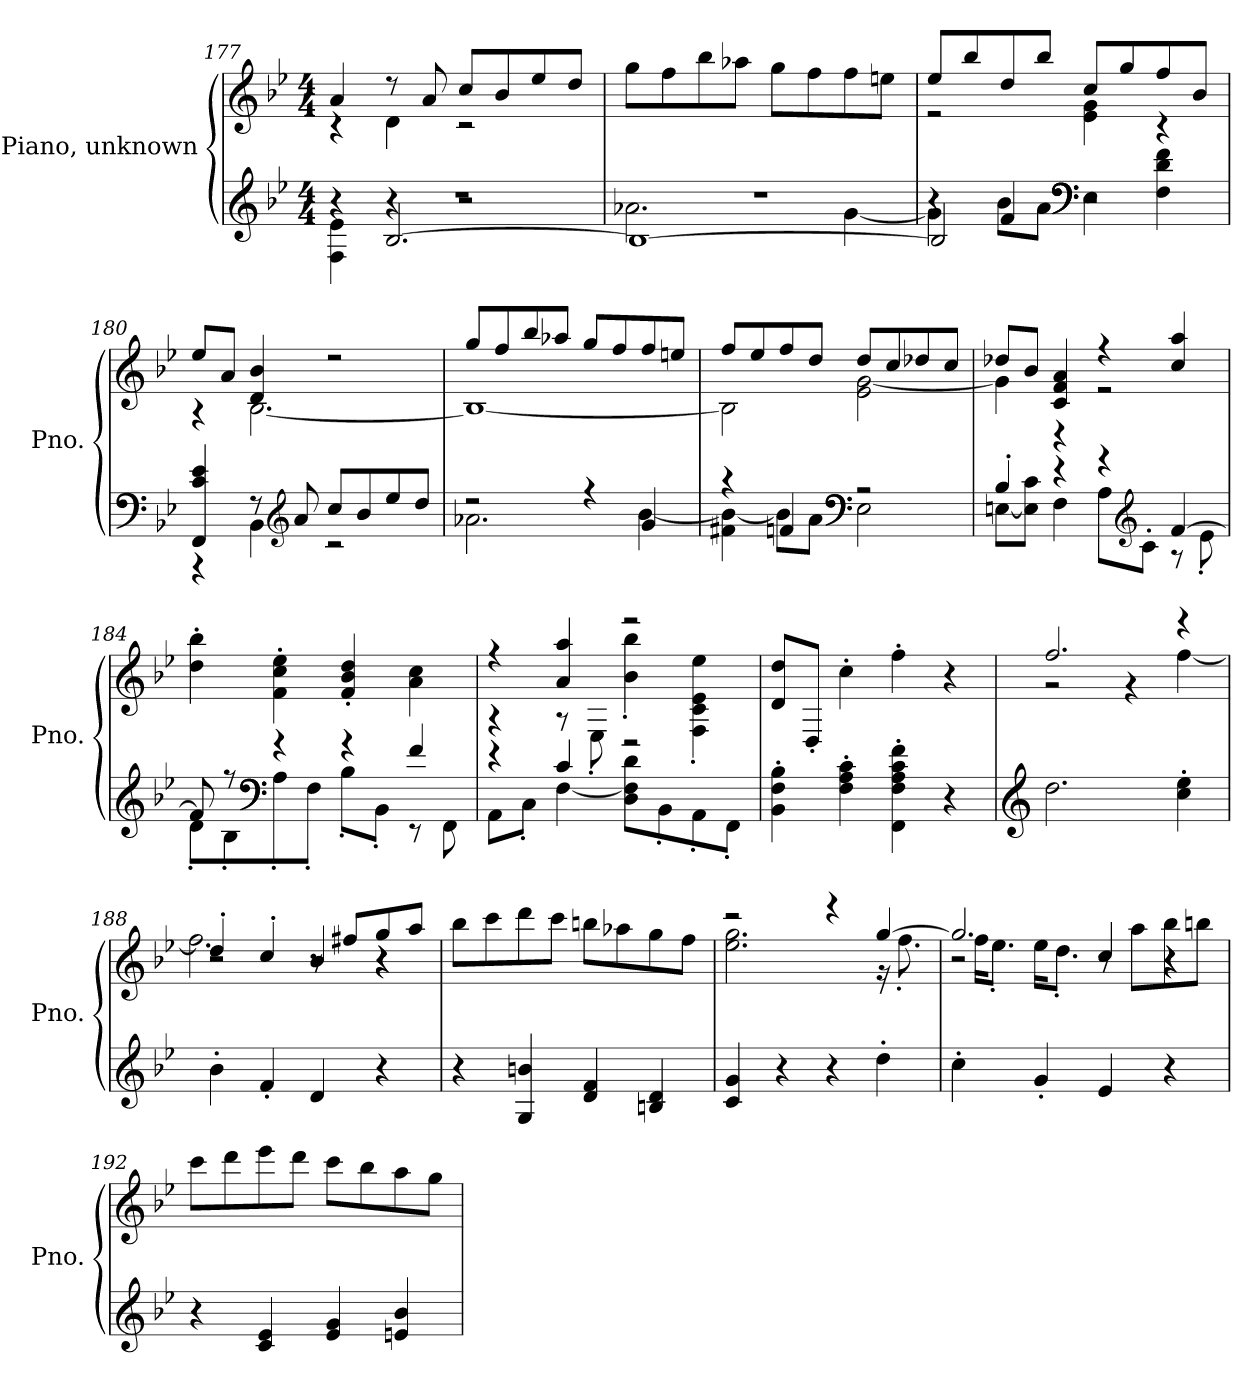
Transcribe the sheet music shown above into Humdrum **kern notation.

**kern	**kern
*part1	*part1
*staff2	*staff1
*I"Piano, unknown	*
*I'Pno.	*
*clefG2	*clefG2
*k[b-e-]	*k[b-e-]
*M4/4	*M4/4
=177	=177
*^	*^
*	*^	*	*
1r	4F\ 4e-\	4r	4a/	4r
.	4r	[2.B-/	8r	4d\
.	.	.	8a/	.
.	2r	.	8cc/L	2r
.	.	.	8b-/	.
.	.	.	8ee-/	.
.	.	.	8dd/J	.
*	*	*	*v	*v
=178	=178	=178	=178
1r	2.a-X\	1B-_	8gg\L
.	.	.	8ff\
.	.	.	8bb-\
.	.	.	8aa-X\J
.	.	.	8gg\L
.	.	.	8ff\
.	[4g\	.	8ff\
.	.	.	8een\J
=179	=179	=179	=179
*	*	*	*^
4r	4g\]	2B-/]	8ee-/L	2r
.	.	.	8bb-/	.
4f/	8b-\L	.	8dd/	.
.	8a\J	.	8bb-/J	.
*clefF4	*	*	*	*
2r	4E-\	2r	8cc/L	4e-\ 4g\
.	.	.	8gg/	.
.	4F\ 4d\ 4f\	.	8ff/	4r
.	.	.	8b-/J	.
*	*v	*v	*	*
!!LO:LB:g=z	!!
=180	=180	=180	=180
4FF/ 4c/ 4e-/	4r	8ee-/L	4r
.	.	8a/J	.
8r	4BB-\	4d/ 4b-/	[2.B-\
*clefG2	*	*	*
8a/	.	.	.
8cc/L	2r	2r	.
8b-/	.	.	.
8ee-/	.	.	.
8dd/J	.	.	.
=181	=181	=181	=181
2r	2.a-X\	8gg/L	1B-_
.	.	8ff/	.
.	.	8bb-/	.
.	.	8aa-X/J	.
4r	.	8gg/L	.
.	.	8ff/	.
4g/	[4b-\	8ff/	.
.	.	8een/J	.
=182	=182	=182	=182
4r	4f#X\ 4b-\_	8ff/L	2B-\]
.	.	8ee-/	.
4fn/	8b-\L]	8ff/	.
.	8a\J	8dd/J	.
*clefF4	*	*	*
2r	2E-\	8dd/L	2e-\ [2g\
.	.	8cc/	.
.	.	8dd-X/	.
.	.	8cc/J	.
=183	=183	=183	=183
4B-'/	[8En\L	8dd-X/L	4g\]
.	8E\] 8c\J	8b-/J	.
4r	4F\	4c/ 4f/ 4a/	4r
4r	8A\L	4r	2r
*clefG2	*	*	*
.	8c'\J	.	.
[4f/	8r	4cc/ 4aa/	.
.	8e-'\	.	.
*	*	*v	*v
!!LO:PB:g=z
=184	=184	=184
8f/]	8d'\L	4dd\' 4bb-\'
8r	8B-'\	.
*clefF4	*	*
4r	8A'\	4f\' 4cc\' 4ee-\'
.	8F'\J	.
4r	8B-'\L	4f/' 4b-/' 4dd/'
.	8BB-'\J	.
4f/	8r	4a\ 4cc\
.	8FF\	.
=185	=185	=185
*	*	*^
4r	8AA\L	4r	4r
.	8C'\J	.	.
4c/	[4F\	4a/ 4aa/	8r
.	.	.	8E-'\
2r	8D\ 8F\] 8d\L	2r	4b-\' 4bb-\'
.	8BB-'\	.	.
.	8AA'\	.	4F\' 4c\' 4e-\' 4ee-\'
.	8FF'\J	.	.
*v	*v	*	*
*	*v	*v
=186	=186
4BB-\' 4F\' 4B-\'	8d/ 8dd/L
.	8D'/J
4F\' 4A\' 4c\'	4cc'\
4FF\' 4F\' 4A\' 4c\' 4f\'	4ff'\
4r	4r
=187	=187
*clefG2	*
*	*^
2.dd\	2.ff/	2r
.	.	4r
4cc\' 4ee-\'	4r	[4ff\
=188	=188	=188
*	*	*^
4b-'\	4dd'/	2.ff\]	2r
4f'/	4cc'/	.	.
4d/	8r	.	4b-/
.	8ff#X/L	.	.
4r	8gg/	4r	4r
.	8aa/J	.	.
*	*v	*v	*v
!!LO:LB:g=z
=189	=189
4r	8bb-\L
.	8ccc\
4G/ 4bn/	8ddd\
.	8ccc\J
4d/ 4f/	8bbn\L
.	8aa-X\
4Bn/ 4d/	8gg\
.	8ff\J
=190	=190
*	*^
4c/ 4g/	2r	2.ee-\ 2.gg\
4r	.	.
4r	4r	.
4dd'\	[4gg/	16r
.	.	8.ff'\
=191	=191	=191
*	*	*^
4cc'\	2.gg/]	16ff\KL	2r
.	.	8.ee-'\J	.
4g'/	.	16ee-\KL	.
.	.	8.dd'\J	.
4e-/	.	8r	4cc/
.	.	8aa\L	.
4r	4r	8bb-\	4r
.	.	8bbn\J	.
*	*v	*v	*v
=192	=192
4r	8ccc\L
.	8ddd\
4c/ 4e-/	8eee-\
.	8ddd\J
4e-/ 4g/	8ccc\L
.	8bb-\
4en/ 4b-/	8aa\
.	8gg\J
=	=
*-	*-
